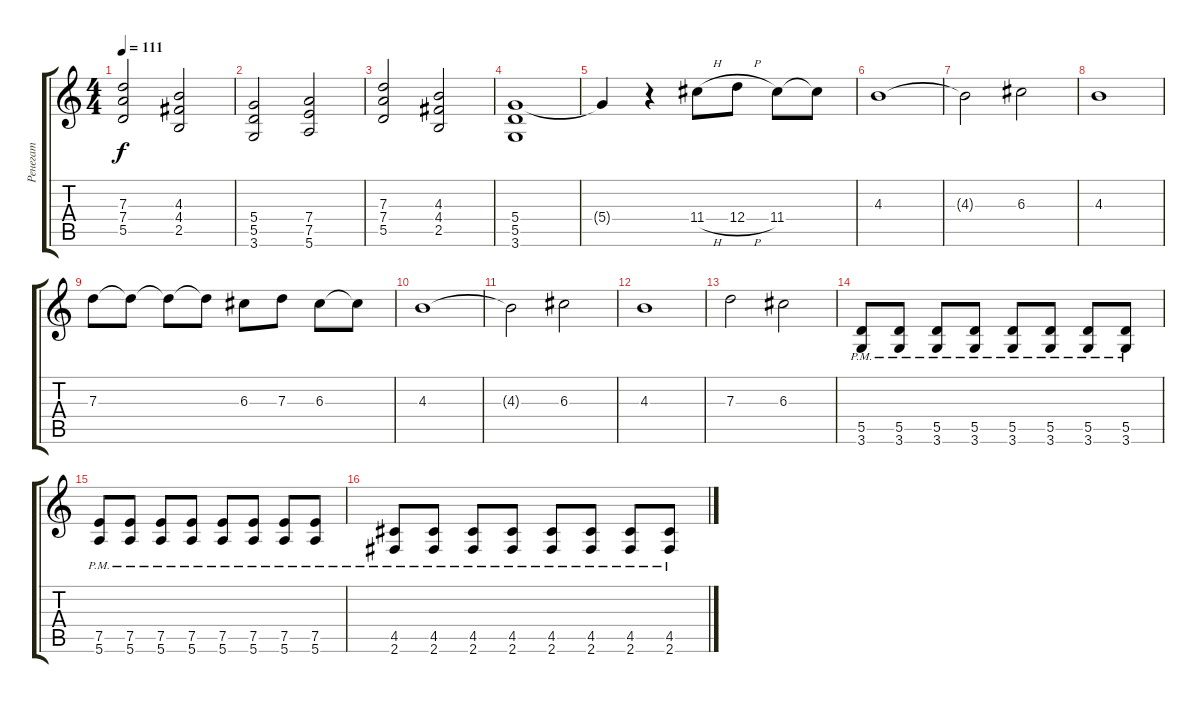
\track ("Ренегат" "Ренегат") {instrument overdrivenguitar}
\staff {score tabs}
\tuning (E4 B3 G3 D3 A2 E2) {hide}
\ts (4 4)
\tempo 111
\clef g2
\ks c
(7.3 7.4 5.5).2{dy f} (4.3 4.4 2.5).2 |
(5.4 5.5 3.6).2 (7.4 7.5 5.6).2 |
(7.3 7.4 5.5).2 (4.3 4.4 2.5).2 |
(5.4 5.5 3.6).1 |
5.4{t}.4 r.4 11.4{h}.8 12.4{h}.8 11.4.8 11.4{t}.8 |
4.3.1 |
4.3{t}.2 6.3.2 |
4.3.1 |
7.3.8 7.3{t}.8 7.3{t}.8 7.3{t}.8 6.3.8 7.3.8 6.3.8 6.3{t}.8 |
4.3.1 |
4.3{t}.2 6.3.2 |
4.3.1 |
7.3.2 6.3.2 |
(5.5{pm} 3.6{pm}).8 (5.5{pm} 3.6{pm}).8 (5.5{pm} 3.6{pm}).8 (5.5{pm} 3.6{pm}).8 (5.5{pm} 3.6{pm}).8 (5.5{pm} 3.6{pm}).8 (5.5{pm} 3.6{pm}).8 (5.5{pm} 3.6{pm}).8 |
(7.5{pm} 5.6{pm}).8 (7.5{pm} 5.6{pm}).8 (7.5{pm} 5.6{pm}).8 (7.5{pm} 5.6{pm}).8 (7.5{pm} 5.6{pm}).8 (7.5{pm} 5.6{pm}).8 (7.5{pm} 5.6{pm}).8 (7.5{pm} 5.6{pm}).8 |
(4.5{pm} 2.6{pm}).8 (4.5{pm} 2.6{pm}).8 (4.5{pm} 2.6{pm}).8 (4.5{pm} 2.6{pm}).8 (4.5{pm} 2.6{pm}).8 (4.5{pm} 2.6{pm}).8 (4.5{pm} 2.6{pm}).8 (4.5{pm} 2.6{pm}).8
